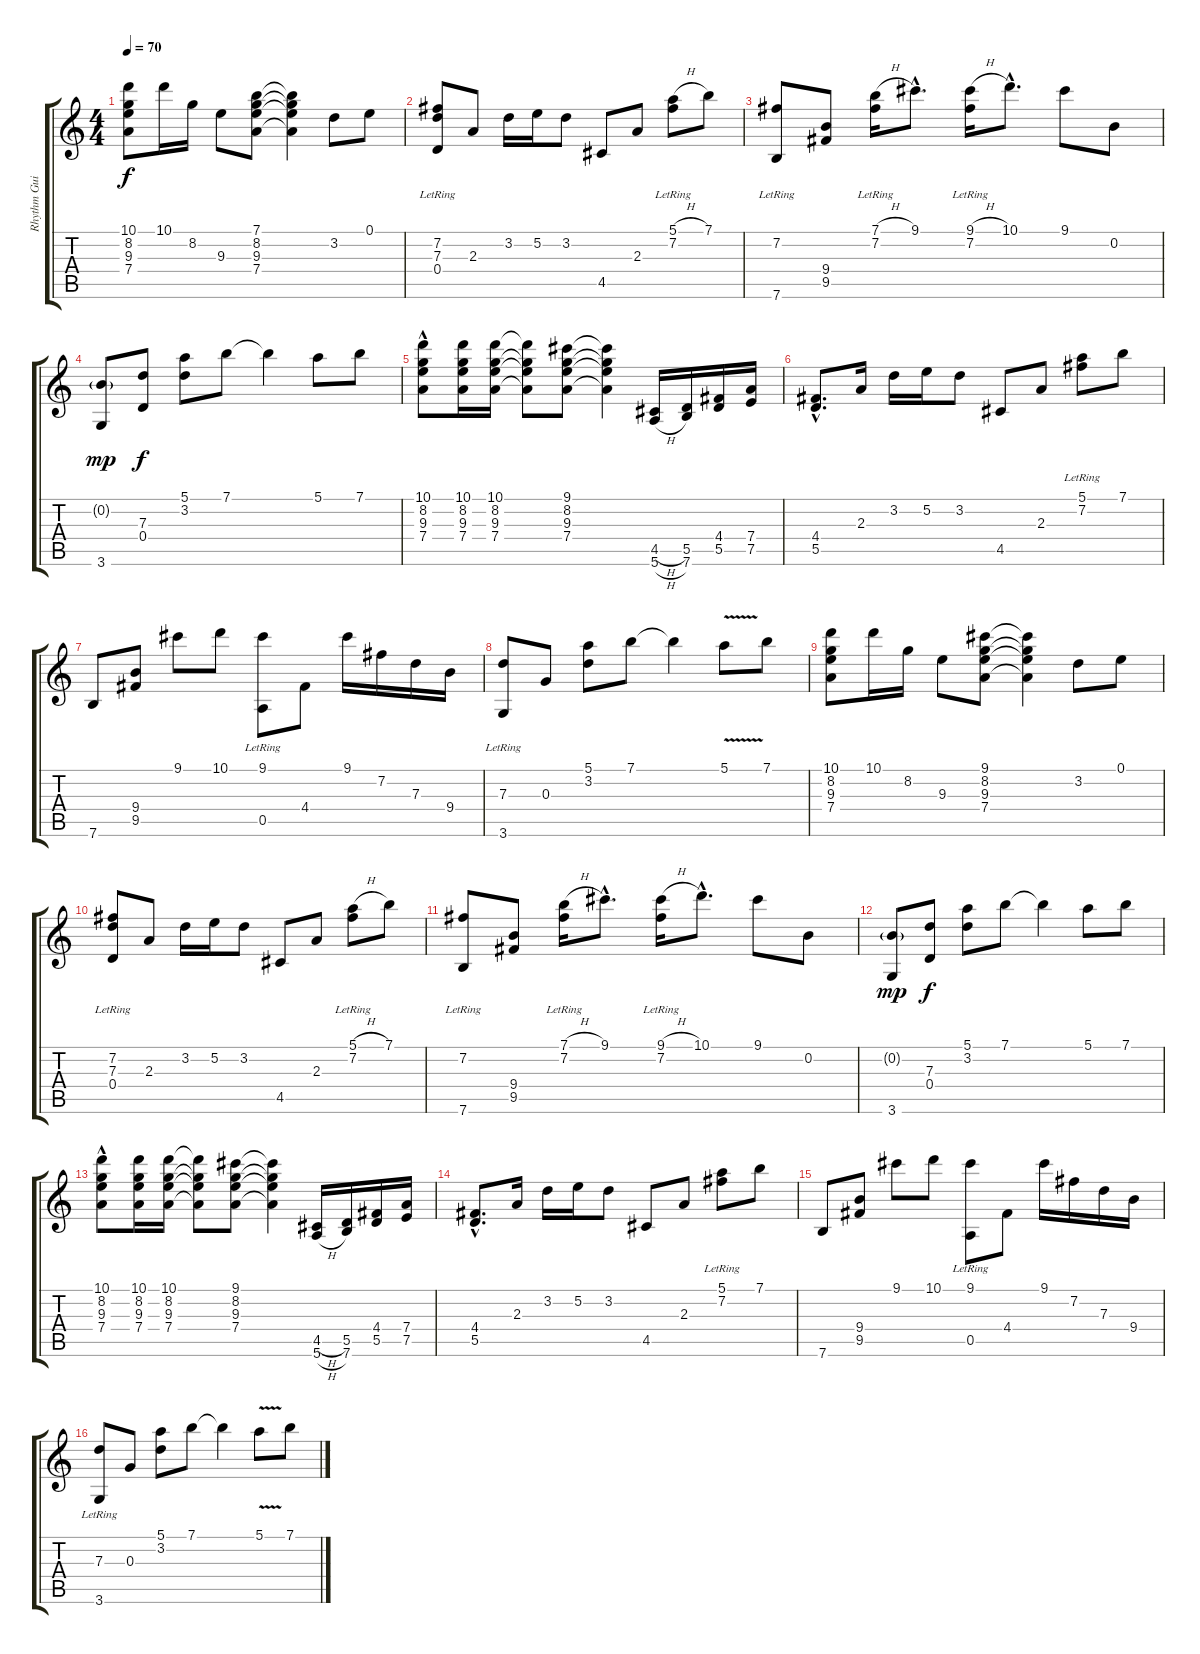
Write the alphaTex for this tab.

\track ("Rhythm Guitar1" "Rhythm Gui") {instrument acousticguitarnylon}
\staff {score tabs}
\tuning (E4 B3 G3 D3 A2 E2) {hide}
\ts (4 4)
\tempo 70
\clef g2
\ks c
(10.1 8.2 9.3 7.4).8{dy f} 10.1.16 8.2.16 9.3.8 (7.1 8.2 9.3 7.4).8 (7.1{t} 8.2{t} 9.3{t} 7.4{t}).4 3.2.8 0.1.8 |
(7.2{lr} 7.3{lr} 0.4{lr}).8 2.3.8 3.2.16 5.2.16 3.2.8 4.5.8 2.3.8 (5.1{h} 7.2{lr}).8 7.1.8 |
(7.2{lr} 7.6).8 (9.4 9.5).8 (7.1{h} 7.2{lr}).16 9.1{hac}.8{d} (9.1{h} 7.2{lr}).16 10.1{hac}.8{d} 9.1.8 0.2.8 |
(0.2{g} 3.6).8{dy mp} (7.3 0.4).8{dy f} (5.1 3.2).8 7.1.8 7.1{t}.4 5.1.8 7.1.8 |
(10.1{hac} 8.2 9.3 7.4).8 (10.1 8.2 9.3 7.4).16 (10.1 8.2 9.3 7.4).16 (10.1{t} 8.2{t} 9.3{t} 7.4{t}).8 (9.1 8.2 9.3 7.4).8 (9.1{t} 8.2{t} 9.3{t} 7.4{t}).4 (4.5{h} 5.6{h}).16 (5.5 7.6).16 (4.4 5.5).16 (7.4 7.5).16 |
(4.4{hac} 5.5{hac}).8{d} 2.3.16 3.2.16 5.2.16 3.2.8 4.5.8 2.3.8 (5.1 7.2{lr}).8 7.1.8 |
7.6.8 (9.4 9.5).8 9.1.8 10.1.8 (9.1{lr} 0.5).8 4.4.8 9.1.16 7.2.16 7.3.16 9.4.16 |
(7.3{lr} 3.6).8 0.3.8 (5.1 3.2).8 7.1.8 7.1{t}.4 5.1{v}.8 7.1.8 |
(10.1 8.2 9.3 7.4).8 10.1.16 8.2.16 9.3.8 (9.1 8.2 9.3 7.4).8 (9.1{t} 8.2{t} 9.3{t} 7.4{t}).4 3.2.8 0.1.8 |
(7.2{lr} 7.3{lr} 0.4{lr}).8 2.3.8 3.2.16 5.2.16 3.2.8 4.5.8 2.3.8 (5.1{h} 7.2{lr}).8 7.1.8 |
(7.2{lr} 7.6).8 (9.4 9.5).8 (7.1{h} 7.2{lr}).16 9.1{hac}.8{d} (9.1{h} 7.2{lr}).16 10.1{hac}.8{d} 9.1.8 0.2.8 |
(0.2{g} 3.6).8{dy mp} (7.3 0.4).8{dy f} (5.1 3.2).8 7.1.8 7.1{t}.4 5.1.8 7.1.8 |
(10.1{hac} 8.2 9.3 7.4).8 (10.1 8.2 9.3 7.4).16 (10.1 8.2 9.3 7.4).16 (10.1{t} 8.2{t} 9.3{t} 7.4{t}).8 (9.1 8.2 9.3 7.4).8 (9.1{t} 8.2{t} 9.3{t} 7.4{t}).4 (4.5{h} 5.6{h}).16 (5.5 7.6).16 (4.4 5.5).16 (7.4 7.5).16 |
(4.4{hac} 5.5{hac}).8{d} 2.3.16 3.2.16 5.2.16 3.2.8 4.5.8 2.3.8 (5.1 7.2{lr}).8 7.1.8 |
7.6.8 (9.4 9.5).8 9.1.8 10.1.8 (9.1{lr} 0.5).8 4.4.8 9.1.16 7.2.16 7.3.16 9.4.16 |
(7.3{lr} 3.6).8 0.3.8 (5.1 3.2).8 7.1.8 7.1{t}.4 5.1{v}.8 7.1.8
